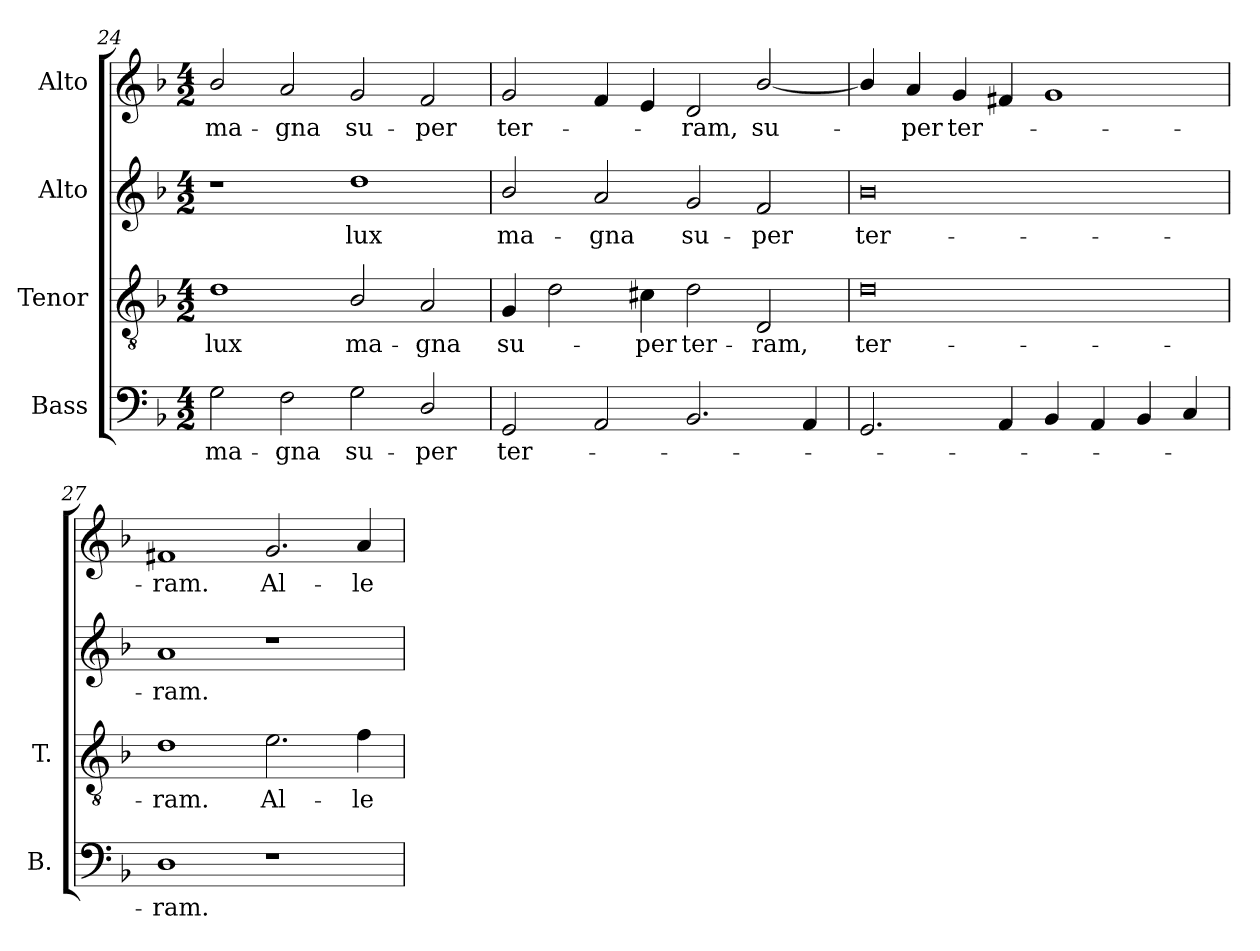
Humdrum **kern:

**kern	**text	**kern	**text	**kern	**text	**kern	**text
*part4	*part4	*part3	*part3	*part2	*part2	*part1	*part1
*staff4	*staff4	*staff3	*staff3	*staff2	*staff2	*staff1	*staff1
*I"Bass	*	*I"Tenor	*	*I"Alto	*	*I"Alto	*
*I'B.	*	*I'T.	*	*	*	*	*
*clefF4	*	*clefGv2	*	*clefG2	*	*clefG2	*
*	*	*ITrd7c12	*	*	*	*	*
*k[b-]	*	*k[b-]	*	*k[b-]	*	*k[b-]	*
*F:	*	*F:	*	*F:	*	*F:	*
*M4/2	*	*M4/2	*	*M4/2	*	*M4/2	*
=24	=24	=24	=24	=24	=24	=24	=24
!	!LO:LY:b:color=#000000	!	!	!	!	!	!
!	!	!	!LO:LY:b:color=#000000	!	!	!	!
!	!	!	!	!	!	!	!LO:LY:b:color=#000000
2Gi\	ma-	1Di	lux	1r	.	2b-i/	ma-
!	!LO:LY:b:color=#000000	!	!	!	!	!	!
!	!	!	!	!	!	!	!LO:LY:b:color=#000000
2Fi\	-gna	.	.	.	.	2ai/	-gna
!	!LO:LY:b:color=#000000	!	!	!	!	!	!
!	!	!	!LO:LY:b:color=#000000	!	!	!	!
!	!	!	!	!	!LO:LY:b:color=#000000	!	!
!	!	!	!	!	!	!	!LO:LY:b:color=#000000
2Gi\	su-	2BB-i/	ma-	1ddi	lux	2gi/	su-
!	!LO:LY:b:color=#000000	!	!	!	!	!	!
!	!	!	!LO:LY:b:color=#000000	!	!	!	!
!	!	!	!	!	!	!	!LO:LY:b:color=#000000
2Di/	-per	2AAi/	-gna	.	.	2fi/	-per
=25	=25	=25	=25	=25	=25	=25	=25
!	!LO:LY:b:color=#000000	!	!	!	!	!	!
!	!	!	!LO:LY:b:color=#000000	!	!	!	!
!	!	!	!	!	!LO:LY:b:color=#000000	!	!
!	!	!	!	!	!	!	!LO:LY:b:color=#000000
2GGi/	ter-	4GGi/	su-	2b-i/	ma-	2gi/	ter-
.	.	2Di\	.	.	.	.	.
!	!	!	!	!	!LO:LY:b:color=#000000	!	!
2AAi/	.	.	.	2ai/	-gna	4fi/	.
!	!	!	!LO:LY:b:color=#000000	!	!	!	!
.	.	4C#Xi\	-per	.	.	4ei/	.
!	!	!	!LO:LY:b:color=#000000	!	!	!	!
!	!	!	!	!	!LO:LY:b:color=#000000	!	!
!	!	!	!	!	!	!	!LO:LY:b:color=#000000
2.BB-i/	.	2Di\	ter-	2gi/	su-	2di/	-ram,
!	!	!	!LO:LY:b:color=#000000	!	!	!	!
!	!	!	!	!	!LO:LY:b:color=#000000	!	!
!	!	!	!	!	!	!	!LO:LY:b:color=#000000
.	.	2DDi/	-ram,	2fi/	-per	[2b-i/	su-
4AAi/	.	.	.	.	.	.	.
!!LO:LB:g=z
=26	=26	=26	=26	=26	=26	=26	=26
!	!	!	!LO:LY:b:color=#000000	!	!	!	!
!	!	!	!	!	!LO:LY:b:color=#000000	!	!
2.GGi/	.	0Di	ter-	0b-i	ter-	4b-i/]	.
!	!	!	!	!	!	!	!LO:LY:b:color=#000000
.	.	.	.	.	.	4ai/	-per
!	!	!	!	!	!	!	!LO:LY:b:color=#000000
.	.	.	.	.	.	4gi/	ter-
4AAi/	.	.	.	.	.	4f#Xi/	.
4BB-i/	.	.	.	.	.	1gi	.
4AAi/	.	.	.	.	.	.	.
4BB-i/	.	.	.	.	.	.	.
4Ci/	.	.	.	.	.	.	.
=27	=27	=27	=27	=27	=27	=27	=27
!	!LO:LY:b:color=#000000	!	!	!	!	!	!
!	!	!	!LO:LY:b:color=#000000	!	!	!	!
!	!	!	!	!	!LO:LY:b:color=#000000	!	!
!	!	!	!	!	!	!	!LO:LY:b:color=#000000
1Di	-ram.	1Di	-ram.	1ai	-ram.	1f#Xi	-ram.
!	!	!	!LO:LY:b:color=#000000	!	!	!	!
!	!	!	!	!	!	!	!LO:LY:b:color=#000000
1r	.	2.Ei\	Al-	1r	.	2.gi/	Al-
!	!	!	!LO:LY:b:color=#000000	!	!	!	!
!	!	!	!	!	!	!	!LO:LY:b:color=#000000
.	.	4Fi\	-le-	.	.	4ai/	-le-
=	=	=	=	=	=	=	=
*-	*-	*-	*-	*-	*-	*-	*-
